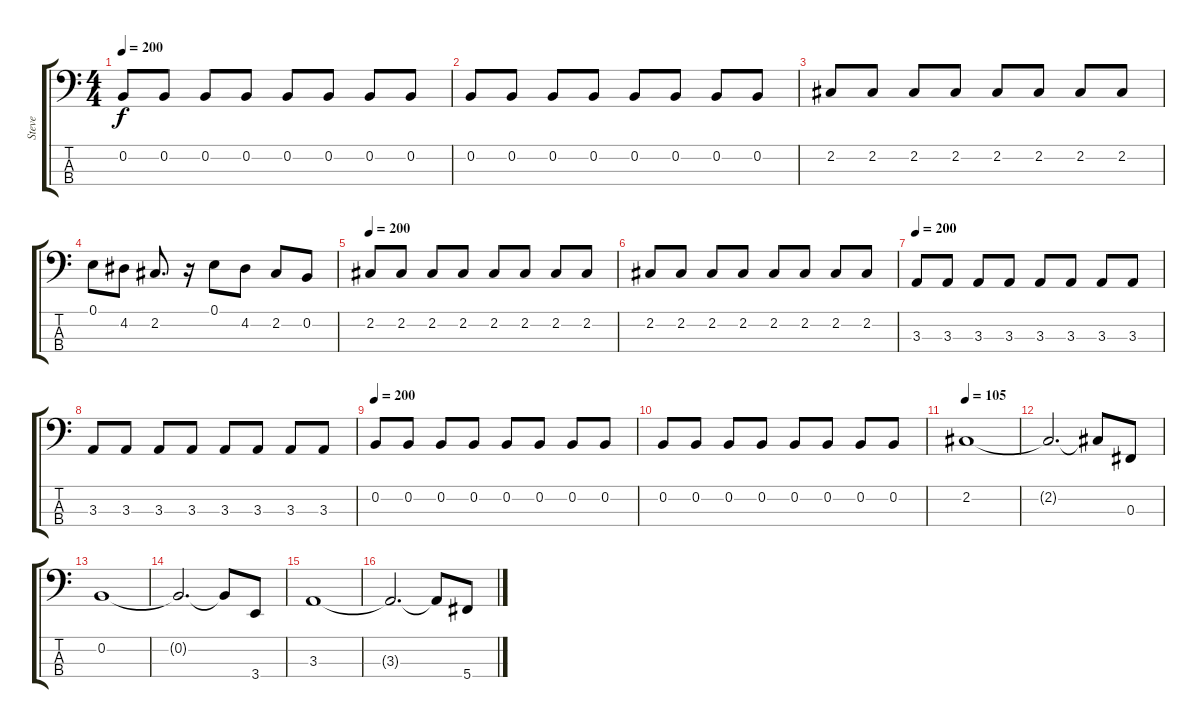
\track ("Steve" "Steve") {instrument electricbassfinger}
\staff {score tabs}
\tuning (E2 B1 Gb1 Db1) {hide}
\ts (4 4)
\tempo 200
\clef f4
\ks c
0.2.8{dy f} 0.2.8 0.2.8 0.2.8 0.2.8 0.2.8 0.2.8 0.2.8 |
0.2.8 0.2.8 0.2.8 0.2.8 0.2.8 0.2.8 0.2.8 0.2.8 |
2.2.8 2.2.8 2.2.8 2.2.8 2.2.8 2.2.8 2.2.8 2.2.8 |
0.1.8 4.2.8 2.2.8{d} r.16 0.1.8 4.2.8 2.2.8 0.2.8 |
\tempo 200
2.2.8 2.2.8 2.2.8 2.2.8 2.2.8 2.2.8 2.2.8 2.2.8 |
2.2.8 2.2.8 2.2.8 2.2.8 2.2.8 2.2.8 2.2.8 2.2.8 |
\tempo 200
3.3.8 3.3.8 3.3.8 3.3.8 3.3.8 3.3.8 3.3.8 3.3.8 |
3.3.8 3.3.8 3.3.8 3.3.8 3.3.8 3.3.8 3.3.8 3.3.8 |
\tempo 200
0.2.8 0.2.8 0.2.8 0.2.8 0.2.8 0.2.8 0.2.8 0.2.8 |
0.2.8 0.2.8 0.2.8 0.2.8 0.2.8 0.2.8 0.2.8 0.2.8 |
\tempo 105
2.2.1 |
2.2{t}.2{d} 2.2{t}.8 0.3.8 |
0.2.1 |
0.2{t}.2{d} 0.2{t}.8 3.4.8 |
3.3.1 |
3.3{t}.2{d} 3.3{t}.8 5.4.8
